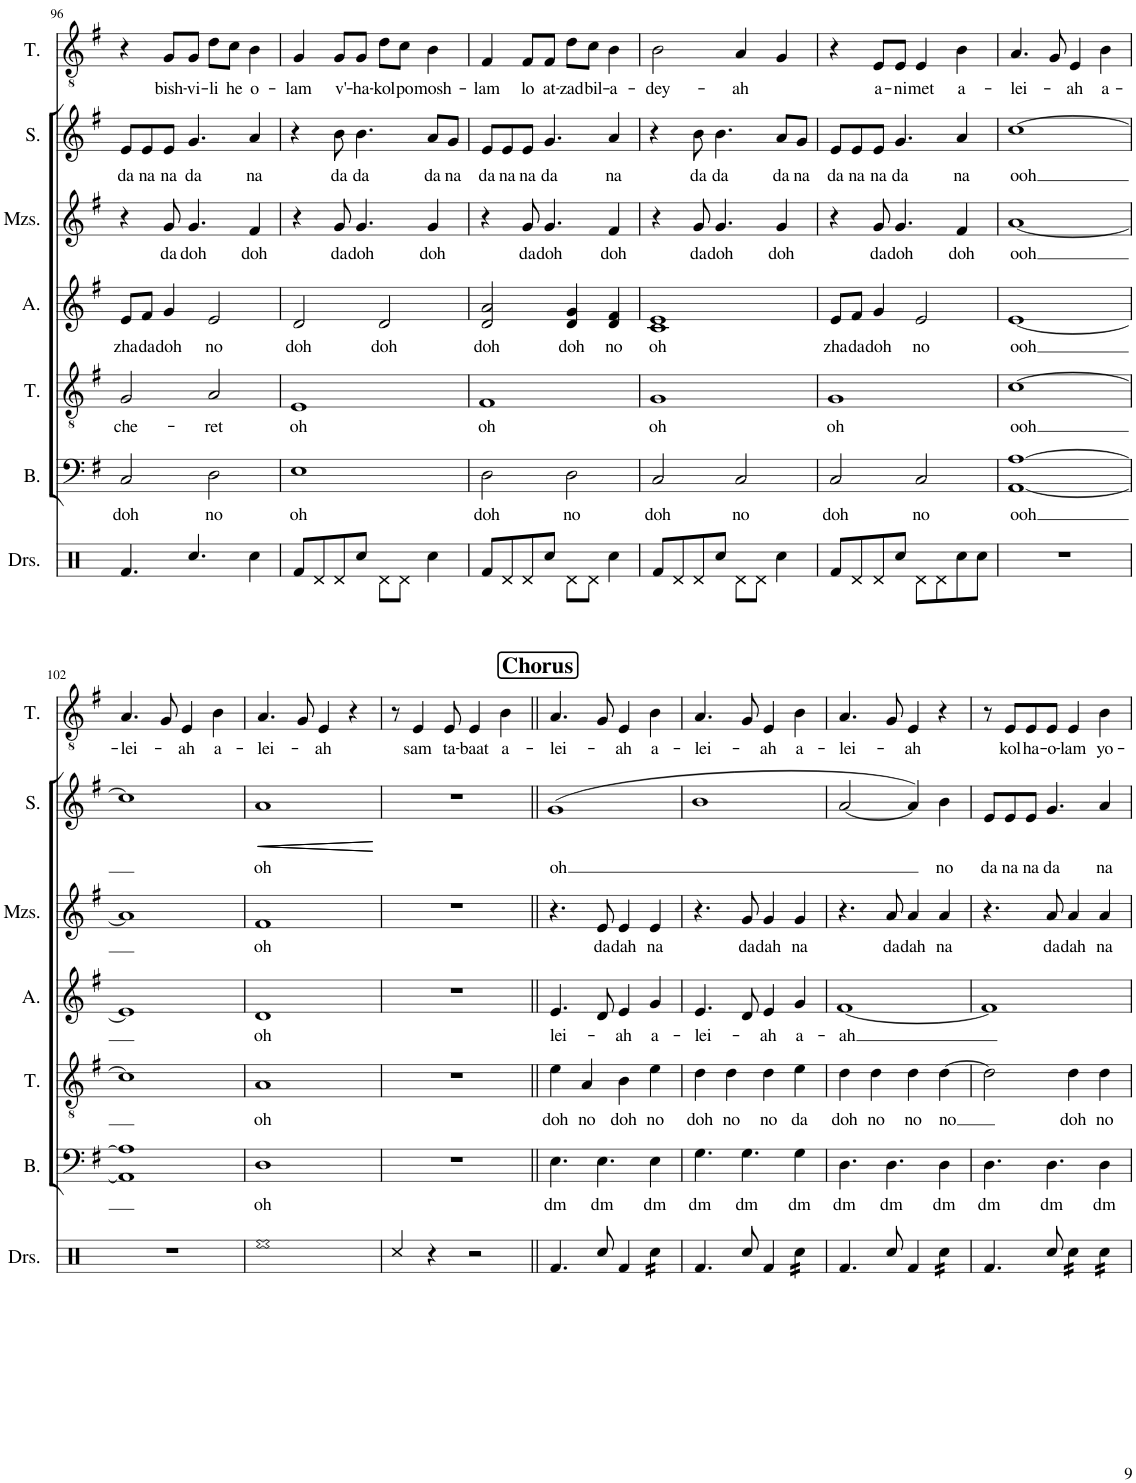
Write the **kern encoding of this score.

**kern	**text	**kern	**text	**kern	**text	**kern	**text	**kern	**text	**dynam	**kern	**text
*part6	*part6	*part5	*part5	*part4	*part4	*part3	*part3	*part2	*part2	*part2	*part1	*part1
*staff6	*staff6	*staff5	*staff5	*staff4	*staff4	*staff3	*staff3	*staff2	*staff2	*staff2	*staff1	*staff1
*I"Bass	*	*I"Tenor	*	*I"Alto	*	*I"Mezzo-soprano	*	*I"Soprano	*	*	*I"Tenor	*
*I'B.	*	*I'T.	*	*I'A.	*	*I'Mzs.	*	*I'S.	*	*	*I'T.	*
!!LO:PB:g=z
*clefF4	*	*clefGv2	*	*clefG2	*	*clefG2	*	*clefG2	*	*	*clefGv2	*
*k[f#]	*	*k[f#]	*	*k[f#]	*	*k[f#]	*	*k[f#]	*	*	*k[f#]	*
*M4/4	*	*M4/4	*	*M4/4	*	*M4/4	*	*M4/4	*	*	*M4/4	*
*met(c)	*	*met(c)	*	*met(c)	*	*met(c)	*	*met(c)	*	*	*met(c)	*
=96	=96	=96	=96	=96	=96	=96	=96	=96	=96	=96	=96	=96
!	!LO:LY:b	!	!LO:LY:b	!	!LO:LY:b	!	!	!	!LO:LY:b	!	!	!
2C/	doh	2G/	che-	8e/L	zha	4r	.	8e/L	da	.	4r	.
!	!	!	!	!	!LO:LY:b	!	!	!	!LO:LY:b	!	!	!
.	.	.	.	8f#/J	da	.	.	8e/	na	.	.	.
!	!	!	!	!	!LO:LY:b	!	!LO:LY:b	!	!LO:LY:b	!	!	!LO:LY:b
.	.	.	.	4g/	doh	8g/	da	8e/J	na	.	8G/L	bish-
!	!	!	!	!	!	!	!LO:LY:b	!	!LO:LY:b	!	!	!LO:LY:b
.	.	.	.	.	.	4.g/	doh	4.g/	da	.	8G/J	-vi-
!	!LO:LY:b	!	!LO:LY:b	!	!LO:LY:b	!	!	!	!	!	!	!LO:LY:b
2D\	no	2A/	-ret	2e/	no	.	.	.	.	.	8d\L	-li
!	!	!	!	!	!	!	!	!	!	!	!	!LO:LY:b
.	.	.	.	.	.	.	.	.	.	.	8c\J	he
!	!	!	!	!	!	!	!LO:LY:b	!	!LO:LY:b	!	!	!LO:LY:b
.	.	.	.	.	.	4f#/	doh	4a/	na	.	4B\	o-
=97	=97	=97	=97	=97	=97	=97	=97	=97	=97	=97	=97	=97
!	!LO:LY:b	!	!LO:LY:b	!	!LO:LY:b	!	!	!	!	!	!	!LO:LY:b
1E	oh	1E	oh	2d/	doh	4r	.	4r	.	.	4G/	-lam
!	!	!	!	!	!	!	!LO:LY:b	!	!LO:LY:b	!	!	!LO:LY:b
.	.	.	.	.	.	8g/	da	8b\	da	.	8G/L	v'-
!	!	!	!	!	!	!	!LO:LY:b	!	!LO:LY:b	!	!	!LO:LY:b
.	.	.	.	.	.	4.g/	doh	4.b\	da	.	8G/J	-ha-
!	!	!	!	!	!LO:LY:b	!	!	!	!	!	!	!LO:LY:b
.	.	.	.	2d/	doh	.	.	.	.	.	8d\L	-kol
!	!	!	!	!	!	!	!	!	!	!	!	!LO:LY:b
.	.	.	.	.	.	.	.	.	.	.	8c\J	po
!	!	!	!	!	!	!	!LO:LY:b	!	!LO:LY:b	!	!	!LO:LY:b
.	.	.	.	.	.	4g/	doh	8a/L	da	.	4B\	mosh-
!	!	!	!	!	!	!	!	!	!LO:LY:b	!	!	!
.	.	.	.	.	.	.	.	8g/J	na	.	.	.
=98	=98	=98	=98	=98	=98	=98	=98	=98	=98	=98	=98	=98
!	!LO:LY:b	!	!LO:LY:b	!	!LO:LY:b	!	!	!	!LO:LY:b	!	!	!LO:LY:b
2D\	doh	1F#	oh	2d/ 2a/	doh	4r	.	8e/L	da	.	4F#/	-lam
!	!	!	!	!	!	!	!	!	!LO:LY:b	!	!	!
.	.	.	.	.	.	.	.	8e/	na	.	.	.
!	!	!	!	!	!	!	!LO:LY:b	!	!LO:LY:b	!	!	!LO:LY:b
.	.	.	.	.	.	8g/	da	8e/J	na	.	8F#/L	lo
!	!	!	!	!	!	!	!LO:LY:b	!	!LO:LY:b	!	!	!LO:LY:b
.	.	.	.	.	.	4.g/	doh	4.g/	da	.	8F#/J	at-
!	!LO:LY:b	!	!	!	!LO:LY:b	!	!	!	!	!	!	!LO:LY:b
2D\	no	.	.	4d/ 4g/	doh	.	.	.	.	.	8d\L	-zad
!	!	!	!	!	!	!	!	!	!	!	!	!LO:LY:b
.	.	.	.	.	.	.	.	.	.	.	8c\J	bil-
!	!	!	!	!	!LO:LY:b	!	!LO:LY:b	!	!LO:LY:b	!	!	!LO:LY:b
.	.	.	.	4d/ 4f#/	no	4f#/	doh	4a/	na	.	4B\	-a-
=99	=99	=99	=99	=99	=99	=99	=99	=99	=99	=99	=99	=99
!	!LO:LY:b	!	!LO:LY:b	!	!LO:LY:b	!	!	!	!	!	!	!LO:LY:b
2C/	doh	1G	oh	1c 1e	oh	4r	.	4r	.	.	2B\	-dey-
!	!	!	!	!	!	!	!LO:LY:b	!	!LO:LY:b	!	!	!
.	.	.	.	.	.	8g/	da	8b\	da	.	.	.
!	!	!	!	!	!	!	!LO:LY:b	!	!LO:LY:b	!	!	!
.	.	.	.	.	.	4.g/	doh	4.b\	da	.	.	.
!	!LO:LY:b	!	!	!	!	!	!	!	!	!	!	!LO:LY:b
2C/	no	.	.	.	.	.	.	.	.	.	4A/	-ah
!	!	!	!	!	!	!	!LO:LY:b	!	!LO:LY:b	!	!	!
.	.	.	.	.	.	4g/	doh	8a/L	da	.	4G/	.
!	!	!	!	!	!	!	!	!	!LO:LY:b	!	!	!
.	.	.	.	.	.	.	.	8g/J	na	.	.	.
=100	=100	=100	=100	=100	=100	=100	=100	=100	=100	=100	=100	=100
!	!LO:LY:b	!	!LO:LY:b	!	!LO:LY:b	!	!	!	!LO:LY:b	!	!	!
2C/	doh	1G	oh	8e/L	zha	4r	.	8e/L	da	.	4r	.
!	!	!	!	!	!LO:LY:b	!	!	!	!LO:LY:b	!	!	!
.	.	.	.	8f#/J	da	.	.	8e/	na	.	.	.
!	!	!	!	!	!LO:LY:b	!	!LO:LY:b	!	!LO:LY:b	!	!	!LO:LY:b
.	.	.	.	4g/	doh	8g/	da	8e/J	na	.	8E/L	a-
!	!	!	!	!	!	!	!LO:LY:b	!	!LO:LY:b	!	!	!LO:LY:b
.	.	.	.	.	.	4.g/	doh	4.g/	da	.	8E/J	-ni
!	!LO:LY:b	!	!	!	!LO:LY:b	!	!	!	!	!	!	!LO:LY:b
2C/	no	.	.	2e/	no	.	.	.	.	.	4E/	met
!	!	!	!	!	!	!	!LO:LY:b	!	!LO:LY:b	!	!	!LO:LY:b
.	.	.	.	.	.	4f#/	doh	4a/	na	.	4B\	a-
=101	=101	=101	=101	=101	=101	=101	=101	=101	=101	=101	=101	=101
!	!LO:LY:b	!	!LO:LY:b	!	!LO:LY:b	!	!LO:LY:b	!	!LO:LY:b	!	!	!LO:LY:b
[1AA [1A	ooh	[1c	ooh	[1e	ooh	[1a	ooh	[1cc	ooh	.	4.A/	-lei-
.	.	.	.	.	.	.	.	.	.	.	8G/	.
!	!	!	!	!	!	!	!	!	!	!	!	!LO:LY:b
.	.	.	.	.	.	.	.	.	.	.	4E/	-ah
!	!	!	!	!	!	!	!	!	!	!	!	!LO:LY:b
.	.	.	.	.	.	.	.	.	.	.	4B\	a-
!!LO:LB:g=z
=102	=102	=102	=102	=102	=102	=102	=102	=102	=102	=102	=102	=102
!	!	!	!	!	!	!	!	!	!	!	!	!LO:LY:b
1AA] 1A]	.	1c]	.	1e]	.	1a]	.	1cc]	.	.	4.A/	-lei-
.	.	.	.	.	.	.	.	.	.	.	8G/	.
!	!	!	!	!	!	!	!	!	!	!	!	!LO:LY:b
.	.	.	.	.	.	.	.	.	.	.	4E/	-ah
!	!	!	!	!	!	!	!	!	!	!	!	!LO:LY:b
.	.	.	.	.	.	.	.	.	.	.	4B\	a-
=103	=103	=103	=103	=103	=103	=103	=103	=103	=103	=103	=103	=103
!	!LO:LY:b	!	!LO:LY:b	!	!LO:LY:b	!	!LO:LY:b	!	!LO:LY:b	!LO:HP:b	!	!
!	!	!	!	!	!	!	!	!	!	!LO:HP:n=1:b	!	!LO:LY:b
1D	oh	1A	oh	1d	oh	1f#	oh	1a	oh	< <	4.A/	-lei-
.	.	.	.	.	.	.	.	.	.	.	8G/	.
!	!	!	!	!	!	!	!	!	!	!	!	!LO:LY:b
.	.	.	.	.	.	.	.	.	.	.	4E/	-ah
.	.	.	.	.	.	.	.	.	.	.	4r	.
.	.	.	.	.	.	.	.	.	.	[	.	.
=104	=104	=104	=104	=104	=104	=104	=104	=104	=104	=104	=104	=104
1r	.	1r	.	1r	.	1r	.	1r	.	.	8r	.
!	!	!	!	!	!	!	!	!	!	!	!	!LO:LY:b
.	.	.	.	.	.	.	.	.	.	.	4E/	sam
!	!	!	!	!	!	!	!	!	!	!	!	!LO:LY:b
.	.	.	.	.	.	.	.	.	.	.	8E/	ta-
!	!	!	!	!	!	!	!	!	!	!	!	!LO:LY:b
.	.	.	.	.	.	.	.	.	.	.	4E/	-baat
!	!	!	!	!	!	!	!	!	!	!	!	!LO:LY:b
.	.	.	.	.	.	.	.	.	.	.	4B\	a-
.	.	.	.	.	.	.	.	.	.	[	.	.
!!LO:REH:place=s1:a:B:cj:fs=14:t=Chorus
=105||	=105||	=105||	=105||	=105||	=105||	=105||	=105||	=105||	=105||	=105||	=105||	=105||
!	!LO:LY:b	!	!LO:LY:b	!	!LO:LY:b	!	!	!	!LO:LY:b	!	!	!LO:LY:b
4.E\	dm	4e\	doh	4.e/	-lei-	4.r	.	(1g	oh	.	4.A/	-lei-
!	!	!	!LO:LY:b	!	!	!	!	!	!	!	!	!
.	.	4A/	no	.	.	.	.	.	.	.	.	.
!	!LO:LY:b	!	!	!	!	!	!LO:LY:b	!	!	!	!	!
4.E\	dm	.	.	8d/	.	8e/	da	.	.	.	8G/	.
!	!	!	!LO:LY:b	!	!LO:LY:b	!	!LO:LY:b	!	!	!	!	!LO:LY:b
.	.	4B\	doh	4e/	-ah	4e/	dah	.	.	.	4E/	-ah
!	!LO:LY:b	!	!LO:LY:b	!	!LO:LY:b	!	!LO:LY:b	!	!	!	!	!LO:LY:b
4E\	dm	4e\	no	4g/	a-	4e/	na	.	.	.	4B\	a-
=106	=106	=106	=106	=106	=106	=106	=106	=106	=106	=106	=106	=106
!	!LO:LY:b	!	!LO:LY:b	!	!LO:LY:b	!	!	!	!	!	!	!LO:LY:b
4.G\	dm	4d\	doh	4.e/	-lei-	4.r	.	1b	.	.	4.A/	-lei-
!	!	!	!LO:LY:b	!	!	!	!	!	!	!	!	!
.	.	4d\	no	.	.	.	.	.	.	.	.	.
!	!LO:LY:b	!	!	!	!	!	!LO:LY:b	!	!	!	!	!
4.G\	dm	.	.	8d/	.	8g/	da	.	.	.	8G/	.
!	!	!	!LO:LY:b	!	!LO:LY:b	!	!LO:LY:b	!	!	!	!	!LO:LY:b
.	.	4d\	no	4e/	-ah	4g/	dah	.	.	.	4E/	-ah
!	!LO:LY:b	!	!LO:LY:b	!	!LO:LY:b	!	!LO:LY:b	!	!	!	!	!LO:LY:b
4G\	dm	4e\	da	4g/	a-	4g/	na	.	.	.	4B\	a-
=107	=107	=107	=107	=107	=107	=107	=107	=107	=107	=107	=107	=107
!	!LO:LY:b	!	!LO:LY:b	!	!LO:LY:b	!	!	!	!	!	!	!LO:LY:b
4.D\	dm	4d\	doh	[1f#	-ah	4.r	.	[2a/	.	.	4.A/	-lei-
!	!	!	!LO:LY:b	!	!	!	!	!	!	!	!	!
.	.	4d\	no	.	.	.	.	.	.	.	.	.
!	!LO:LY:b	!	!	!	!	!	!LO:LY:b	!	!	!	!	!
4.D\	dm	.	.	.	.	8a/	da	.	.	.	8G/	.
!	!	!	!LO:LY:b	!	!	!	!LO:LY:b	!	!	!	!	!LO:LY:b
.	.	4d\	no	.	.	4a/	dah	4a/])	.	.	4E/	-ah
!	!LO:LY:b	!	!LO:LY:b	!	!	!	!LO:LY:b	!	!LO:LY:b	!	!	!
4D\	dm	[4d\	no	.	.	4a/	na	4b\	no	.	4r	.
=108	=108	=108	=108	=108	=108	=108	=108	=108	=108	=108	=108	=108
!	!LO:LY:b	!	!	!	!	!	!	!	!LO:LY:b	!	!	!
4.D\	dm	2d\]	.	1f#]	.	4.r	.	8e/L	da	.	8r	.
!	!	!	!	!	!	!	!	!	!LO:LY:b	!	!	!LO:LY:b
.	.	.	.	.	.	.	.	8e/	na	.	8E/L	kol
!	!	!	!	!	!	!	!	!	!LO:LY:b	!	!	!LO:LY:b
.	.	.	.	.	.	.	.	8e/J	na	.	8E/	ha-
!	!LO:LY:b	!	!	!	!	!	!LO:LY:b	!	!LO:LY:b	!	!	!LO:LY:b
4.D\	dm	.	.	.	.	8a/	da	4.g/	da	.	8E/J	-o-
!	!	!	!LO:LY:b	!	!	!	!LO:LY:b	!	!	!	!	!LO:LY:b
.	.	4d\	doh	.	.	4a/	dah	.	.	.	4E/	-lam
!	!LO:LY:b	!	!LO:LY:b	!	!	!	!LO:LY:b	!	!LO:LY:b	!	!	!LO:LY:b
4D\	dm	4d\	no	.	.	4a/	na	4a/	na	.	4B\	yo-
=	=	=	=	=	=	=	=	=	=	=	=	=
*-	*-	*-	*-	*-	*-	*-	*-	*-	*-	*-	*-	*-
